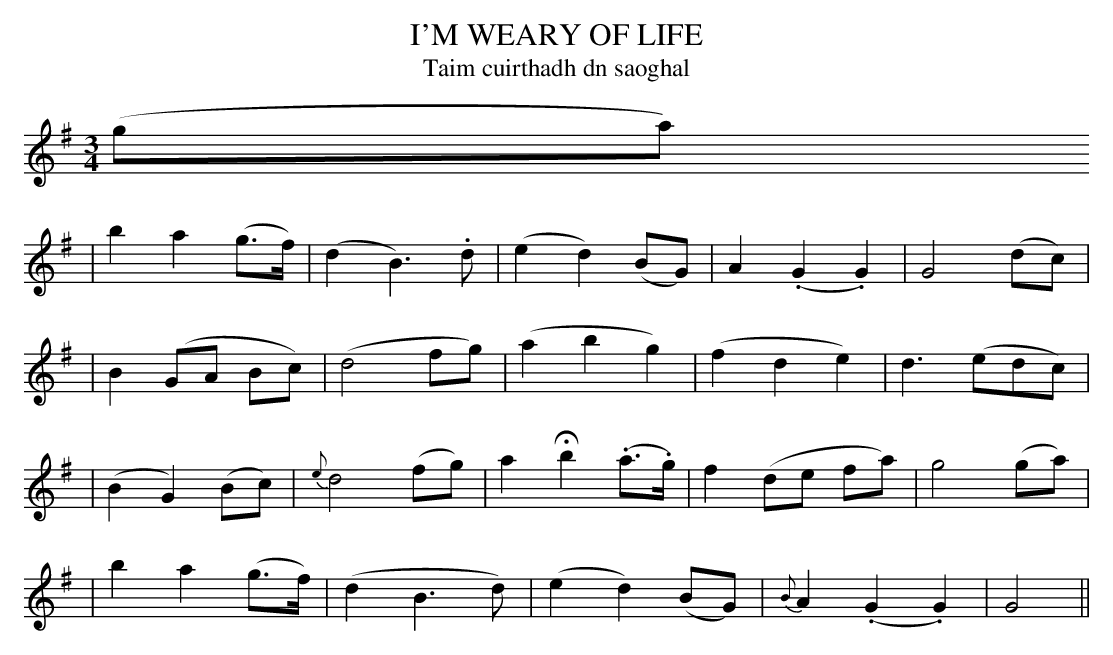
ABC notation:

X:1
T: I'M WEARY OF LIFE
T: Taim cuirthadh dn saoghal
M: 3/4
L: 1/8
K: G
(ga)
| b2 a2 (g>f) | (d2 B3) .d | (e2 d2) (BG) | A2 (.G2 .G2) | G4 (dc) |
| B2 (GA Bc) | (d4 fg) | (a2 b2 g2) | (f2 d2 e2) | d3 (edc) |
| (B2 G2) (Bc) | {e}d4 (fg) | a2 Hb2 (.a>.g) | f2 (de fa) | g4 (ga) |
| b2 a2 (g>f) | (d2 B3 d) | (e2 d2) (BG) | {B}A2 (.G2 .G2) | G4 ||
